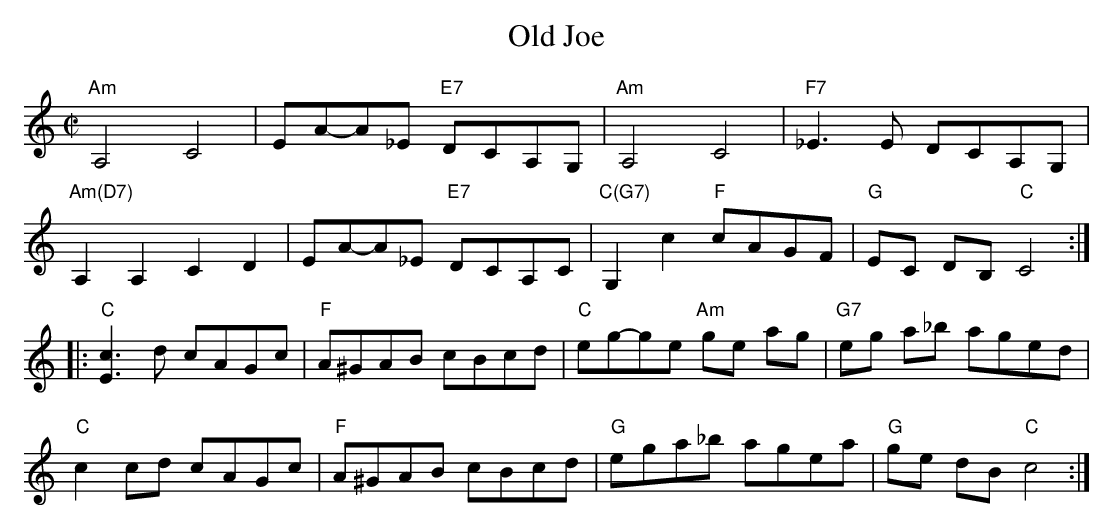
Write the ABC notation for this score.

X:1
T:Old Joe
M:C|
L:1/8
K:C
"Am" A,4 C4 | EA-A_E "E7"DCA,G, | "Am"A,4 C4 | "F7"_E3E DCA,G,|
"Am(D7)" A,2 A,2 C2 D2 | EA-A_E "E7" DCA,C | "C(G7)" G,2 c2 "F"cAGF | "G"EC DB, "C"C4 :|
|:"C" [c3E3] d cAGc | "F" A^GAB cBcd | "C" eg-ge "Am"ge ag | "G7"eg a_b aged |
"C" c2 cd cAGc | "F" A^GAB cBcd | "G" ega_b agea | "G" ge dB "C" c4:|
